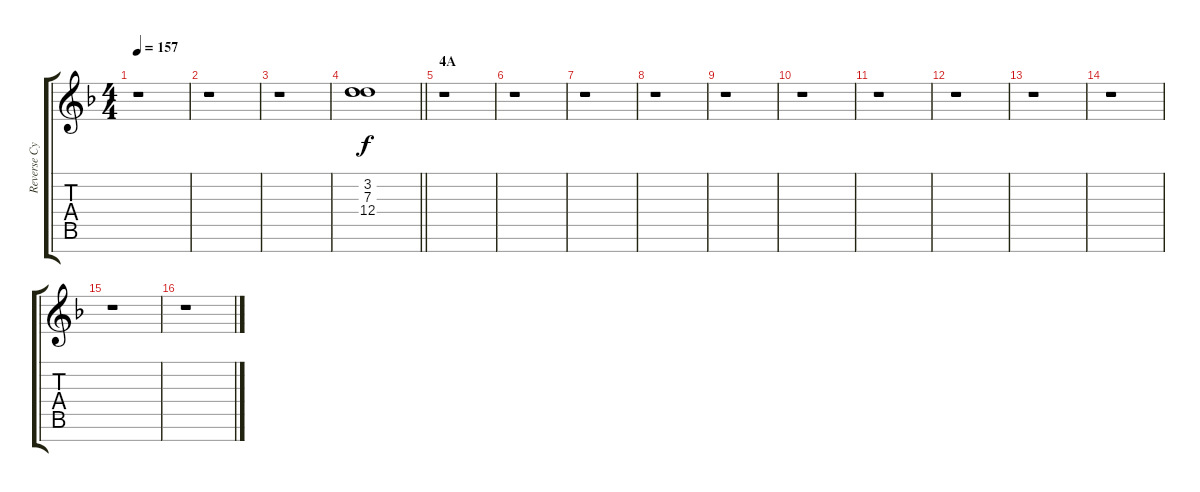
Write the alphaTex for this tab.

\track ("Reverse Cymbal" "Reverse Cy") {instrument reversecymbal}
\staff {score tabs}
\tuning (E5 B4 G4 D4 A3 E3 B2) {hide}
\ts (4 4)
\tempo 157
\clef g2
\ks f
r.1{dy f} |
r.1 |
r.1 |
\barLineRight lightlight
(3.2 7.3 12.4).1 |
\section ("" "4A")
r.1 |
r.1 |
r.1 |
r.1 |
r.1 |
r.1 |
r.1 |
r.1 |
r.1 |
r.1 |
r.1 |
r.1
